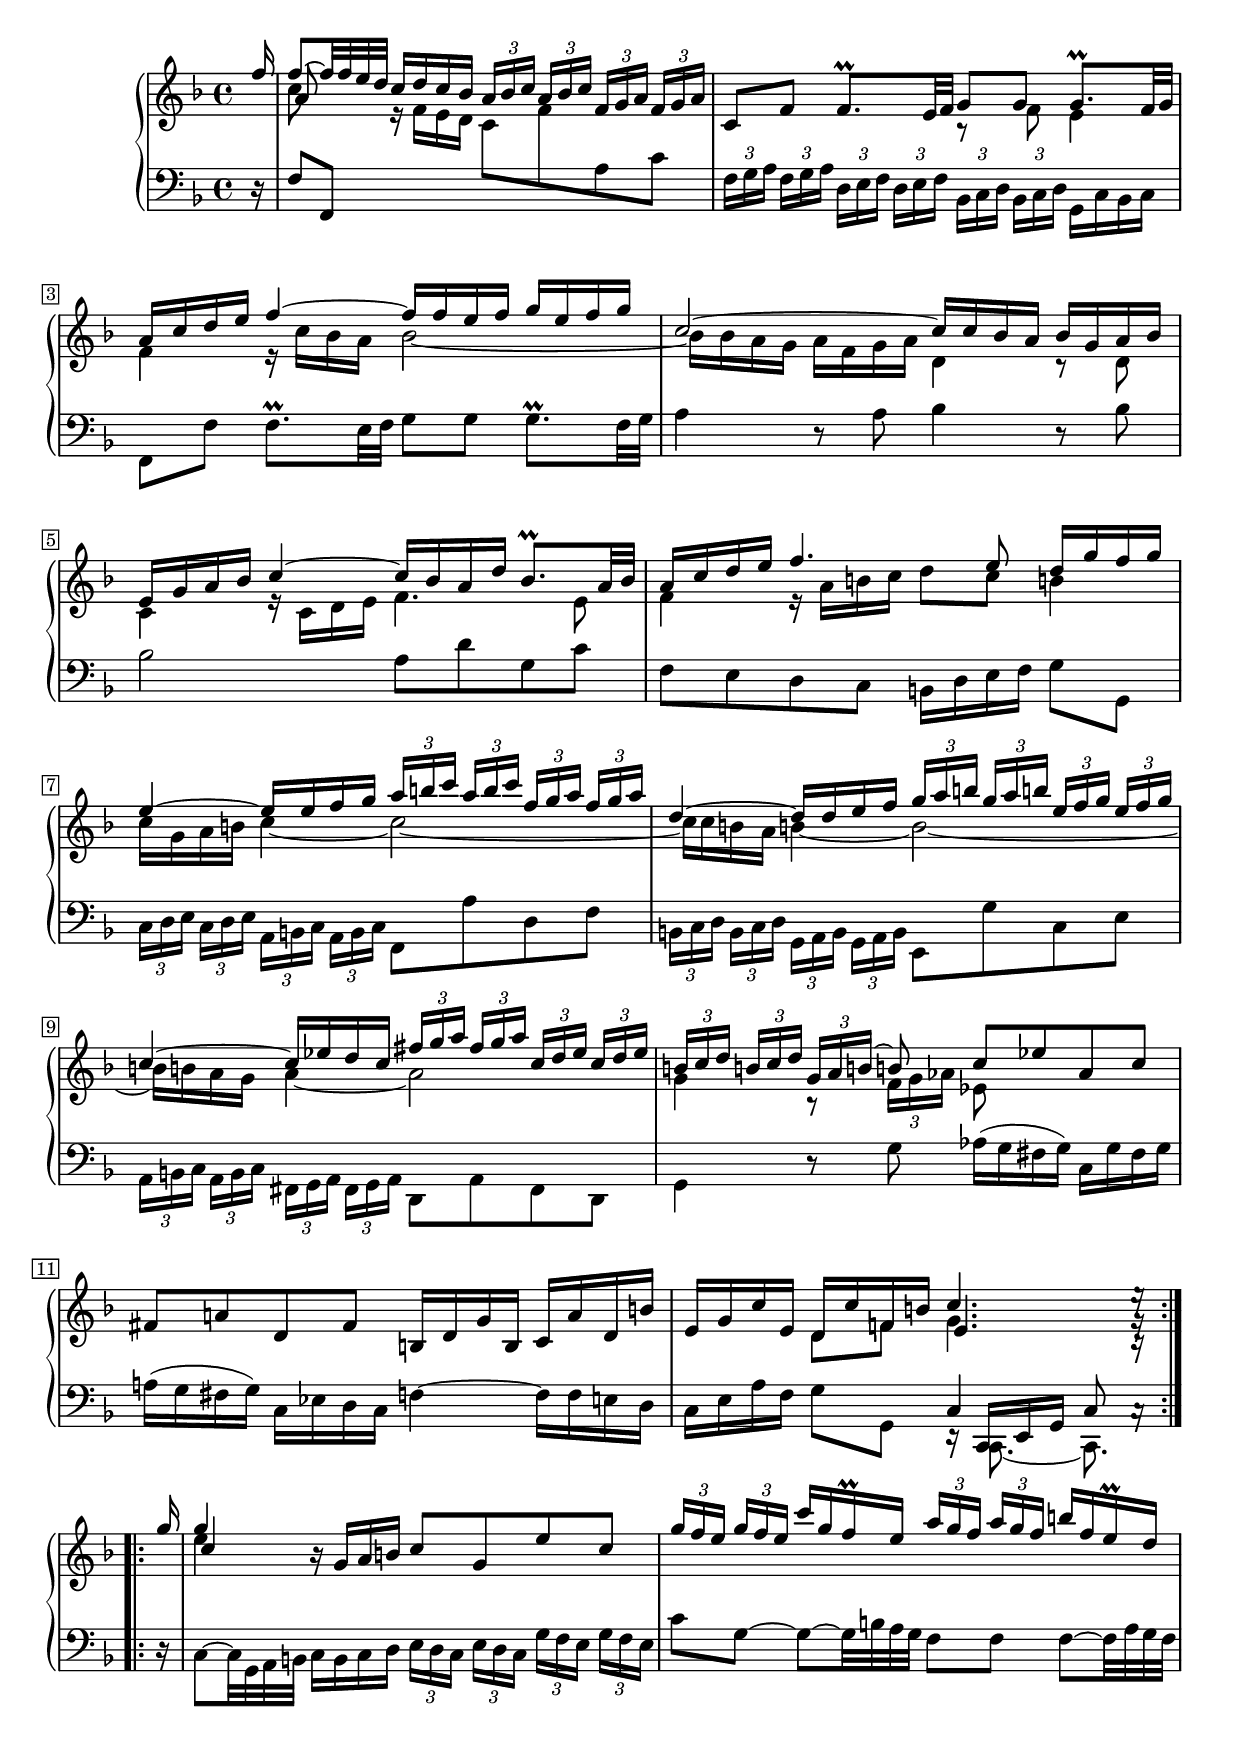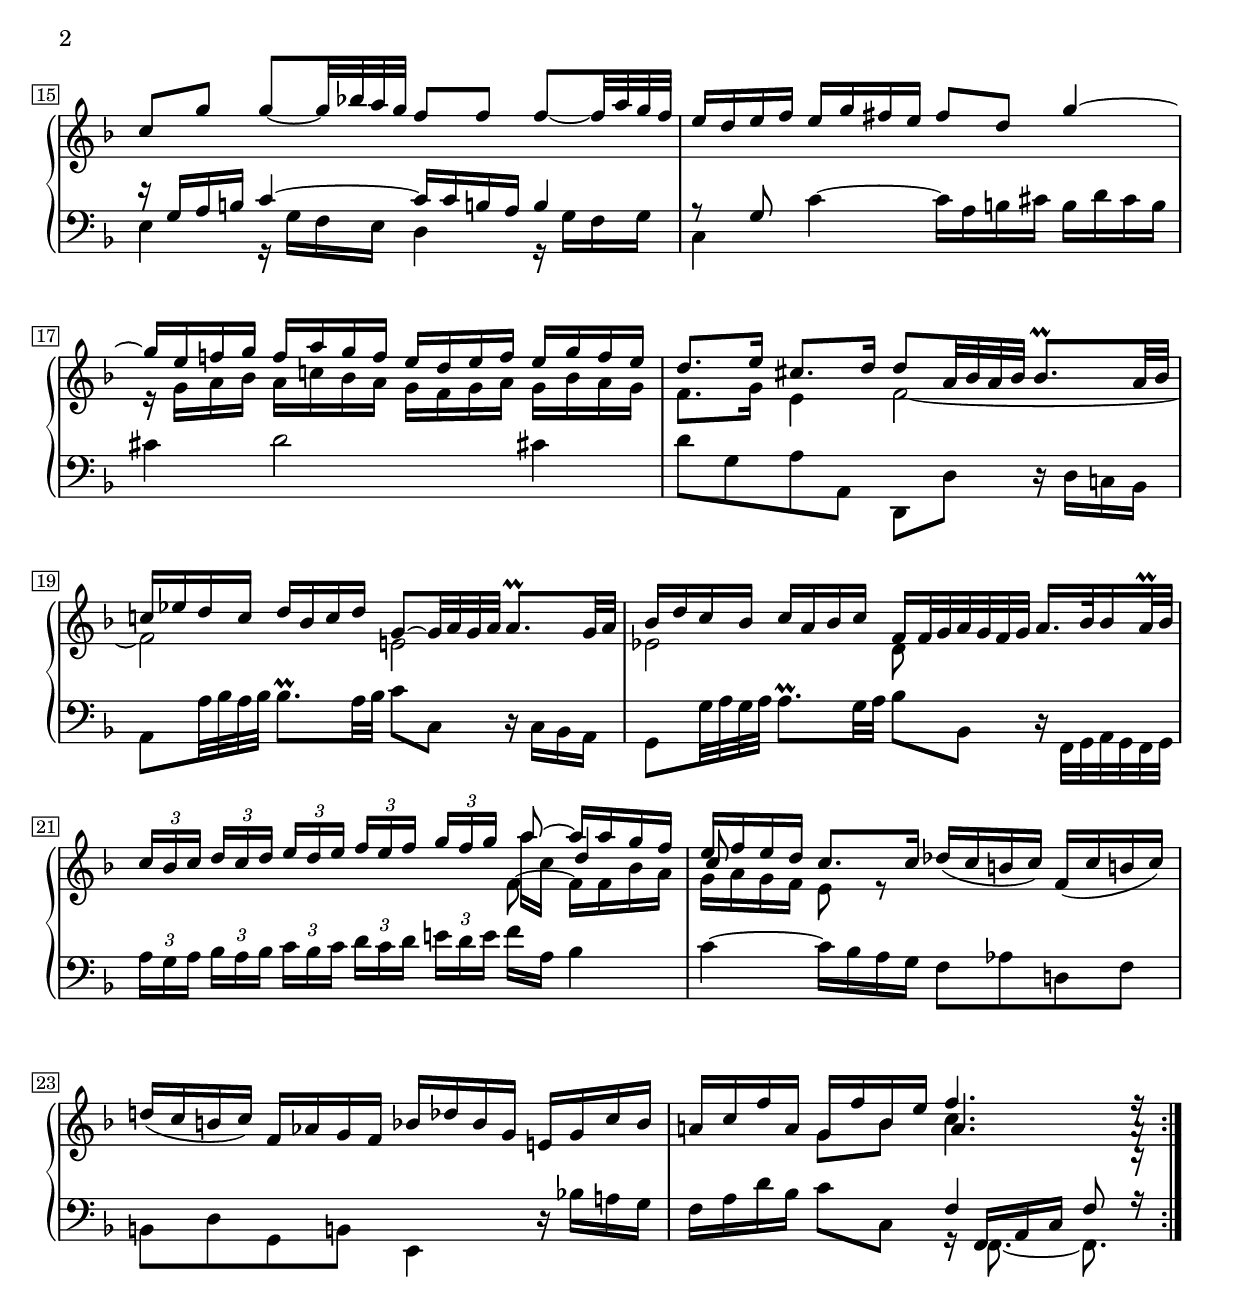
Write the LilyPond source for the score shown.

Global = {
   \key f \major
   \time 4/4
   \include "../global.ly"
}

Upper = \relative c'' {
  \clef treble
  \Global
  \label #'SuiteIVAllemande
  \partial 16
  \repeat volta 4 {
  \stemUp f16
  | << { f8~ f32 f e d } \\ c8 \\ a >> c16 d c bes
    \tupletUp \tuplet 3/2 8 {
      a[ bes c] a[ bes c]  f,[ g a] f[ g a]
    }
  | c,8 f  f8.\prall e32 f
    << { g8 g } \\ { r f } >>  << { g8.\prall f32 g } \\ e4 >>
  | << { a16 c d e } \\ f,4 >>  << f'~ \\ { r16 c bes a } >>  << { f'16 f e f  g e f g } \\ bes,2~ >>
  | << c2~ \\ { bes16 bes a g  a f g a } >>  << { c16 c bes a } \\ d,4 >>  << { bes'16 g a bes } \\ { r8 d, } >>
  %5
  | << { e16 g a bes  c4~  c16 bes a d  bes8.\prall a32 bes } \\ { c,4  r16 c d e  f4. e8 } >>
  | << { a16 c d e  f4.  e8   d16 g f g } \\ { f,4  r16 a b c  d8 c  b!4 } >>
  | << { e4~  e16 e f g } \\ { c,16 g a b  c4~ } >>
    <<
    \tupletUp \tuplet 3/2 8 {
      a'16[ b c]  a[ b c]  f,[ g a]  f[ g a]
    }
    \\
    c,2~
    >>
  | << { d4~  d16 d e f } \\ { c16 c b! a  b!4~ } >>
    <<
    \tupletUp \tuplet 3/2 8 {
      g'16[ a b!]  g[ a b!]  e,[ f g]  e[ f g]
    }
    \\
    b,2~
    >>
  | << { c4~  c16 ees d c } \\ { b16 b a g  a4~ } >>
    <<
    \tupletUp \tuplet 3/2 8 {
      fis'16[ g a]  fis[ g a]  c,[ d ees]  c[ d ees]
    }
    \\
    a,2
    >>
  %10
  | <<
    {
      \tupletUp \tuplet 3/2 8 {
        b!16[ c d]  b![ c d]  g,[ a b!]~
      }
      b!8
      c ees  aes, c
    }
    \\
    {
      g4  r8
      \tupletDown \tuplet 3/2 8 {
	f16 g aes
      }
      ees8
    }
    >>
  | fis8 a!  d, fis  b,!16 d g b,  c a' d, b'
  | e, g c e,  << { d16 c' f, b! } \\ { d,8 f } >>  << { c'4. e16\rest } \\ { g,4. g16\rest } \\ { e4. c16\rest } >> \partial 16
  %  \bar ":|."
  }
  %\break

  \repeat volta 4 {
      g''16
  |   << g4 \\ e \\ c >>  r16 g a b!  c8 g  e' c
        \tupletUp \tuplet 3/2 8 {
          g'16[ f e] g16[ f e]
        }
        c'16 g f\prall e
        \tupletUp \tuplet 3/2 8 {
          a16[ g f] a16[ g f]
        }
        b!16 f e\prall d
  %15
  |   c8 g'  g8~ g32 bes a g  f8 f  f8~  f32 a g f
  |   e16 d e f  e g fis e  fis8 d  << g4~ \\ {} >>
  |   << { g16 e f g  f a g f  e d e f  e g f e } \\ { r16 g, a bes  a c! bes a  g f g a  g bes a g } >>
  |   << { d'8. e16  cis8. d16  d8 a32 bes a bes  bes8.\prall a32 bes } \\ { f8. g16  e4  f2~ } >>
  |   << { c'16 ees d c  d bes c d  g,8~ g32 a g a  a8.\prall g32 a } \\ { f2  e!2 } >>
  %20
  |   << { bes'16 d c bes  c a bes c } \\ { ees,2 } >>
      << { f16 f32 g a g f g  a16. bes32  bes16 a32\prall bes } \\ { d,8 } >>
  |   \tupletUp \tuplet 3/2 8 {
        c'16[ bes c] d[ c d]  e[ d e] f[ e f]  g[ f g]
      }
      << { a8~ } \\ { a16[ c,] } \\ \stemDown f,8~ >>
      << { a'16 a g f } \\ \stemUp \override NoteColumn.force-hshift = #0.4 d4 \\ { \stemDown f,16 f bes a } >>
  | << { e'16 f e d } \\ \stemUp c8 \\ { \stemDown g16 a g f } >>  << { c'8. c16 } \\ { e,8 r } >>
    des'16( c b! c)  f,( c' b! c)
  | d!( c b! c)  f, aes g f  bes des bes g  e! g c bes
  | a c f a,
    << { g f' bes, e } \\ { g,8 bes } >>
    << { f'4. f16\rest } \\ { c4. a16\rest } \\ { a4. c,16\rest } >>
  }
}

Lower = \relative c {
  \clef bass
  \Global
  \partial 16
  \repeat volta 4 {
    r16
  | f8 f,
    \change Staff = "upper" {
      \stemDown r16 f'' e d  c8 f
    }
    \change Staff = "lower" {
      a, c
    }
  | \tupletUp \tuplet 3/2 8 {
      f,16[ g a] f[ g a]
    }
    \tupletUp \tuplet 3/2 8 {
      d,[ e f] d[ e f]
    }
    \tupletUp \tuplet 3/2 8 {
      bes,[ c d] bes[ c d]
    }
    g,16 c bes c
  | f,8 f'  f8.\prall e32 f  g8 g  g8.\prall f32 g
  | a4  r8 a  bes4  r8 bes
  %5
  | bes2  a8 d  g, c
  | f, e  d c  b!16 d e f  g8 g,
  | \tupletDown\tuplet 3/2 8 {
      c16[ d e] c[ d e]
    }
    \tuplet 3/2 8 {
      a,16[ b c] a[ b c]
    }
    f,8 a'  d, f
  | \tuplet 3/2 8 {
      b,!16[ c d] b[ c d]
    }
    \tuplet 3/2 8 {
      g,16[ a b] g[ a b]
    }
    e,8 g'  c, e
  | \tuplet 3/2 8 {
      a,16[ b c] a[ b c]
    }
    \tuplet 3/2 8 {
      fis,16[ g a] fis[ g a]
    }
    d,8 a'  fis d
  %10
  | g4  r8 g'  aes16([g fis g])  c,[g' fis g]
  | a!16([g fis g])  c,[ees d c]  f!4~  f16 f e d
  | c e a f  g8 g,
    << {
      c4  c8 c16\rest
    } \\ {
      r16 << { \stemUp c, e g } \\ { c,8.~ c8. } >>
    } >>
  \break
  }

  \repeat volta 4 {
    r16
  | c'8~  c32 g a b!  c16 b c d
    \tuplet 3/2 8 {
      e16[ d c] e[ d c]
    }
    \tuplet 3/2 8 {
      g'16[ f e] g[ f e]
    }
  | c'8 g~  g8~  g32 b! a g  f8 f  f~  f32 a g f
  %15
  | << { r16 g a b!  c4~  c16 c b! a  b4 } \\ { e,4  r16 g f e  d4  r16 g f g } >>
  | << { r8 g  } \\ { c,4 } >>  c'4~  c16 a b! cis  b d cis b
  | cis4  d2  cis4
  | d8 g,  a a,  d, d'  r16 d c bes
  | a8 a'32 bes a bes  bes8.\prall a32 bes  c8 c,  r16 c bes a
  %20
  |  g8 g'32 a g a  a8.\prall g32 a  bes8 bes,  r16 f32 g a g f g
  | \tupletUp \tuplet 3/2 8 {
      a'16[ g a] bes[ a bes]  c[ bes c] d[ c d]  e[ d e]
    }
    f16 a,  bes4
  | c4~  c16 bes a g  f8 aes  d, f
  | b,!8 d  g, b!  e,4  r16 bes'' a! g
  | f16 a d bes  c8 c,  << { f4  f8 r16 } \\ { r16 << { \stemUp f, a c } \\ { f,8.~ f8. } >> } >> \partial 16
  }
}

\score {
  \new PianoStaff
  <<
    \accidentalStyle Score.piano
    \context Staff = "upper" <<
      \set Staff.midiInstrument = #"acoustic grand"
      \Global
      \clef treble
      \Upper
    >>
    \context Staff = "lower" <<
      \set Staff.midiInstrument = #"acoustic grand"
      \Global
      \clef bass
      \Lower
    >>
  >>
  \header {
    title = "Allemande"
  }
  \layout {
    \context {
      \PianoStaff
      \override Parentheses.font-size = #-2
      \override TextScript.font-shape = #'italic
      \override TextScript.font-size = #-1
    }
  }
  \midi {
    \tempo 4 = 50
  }
}
